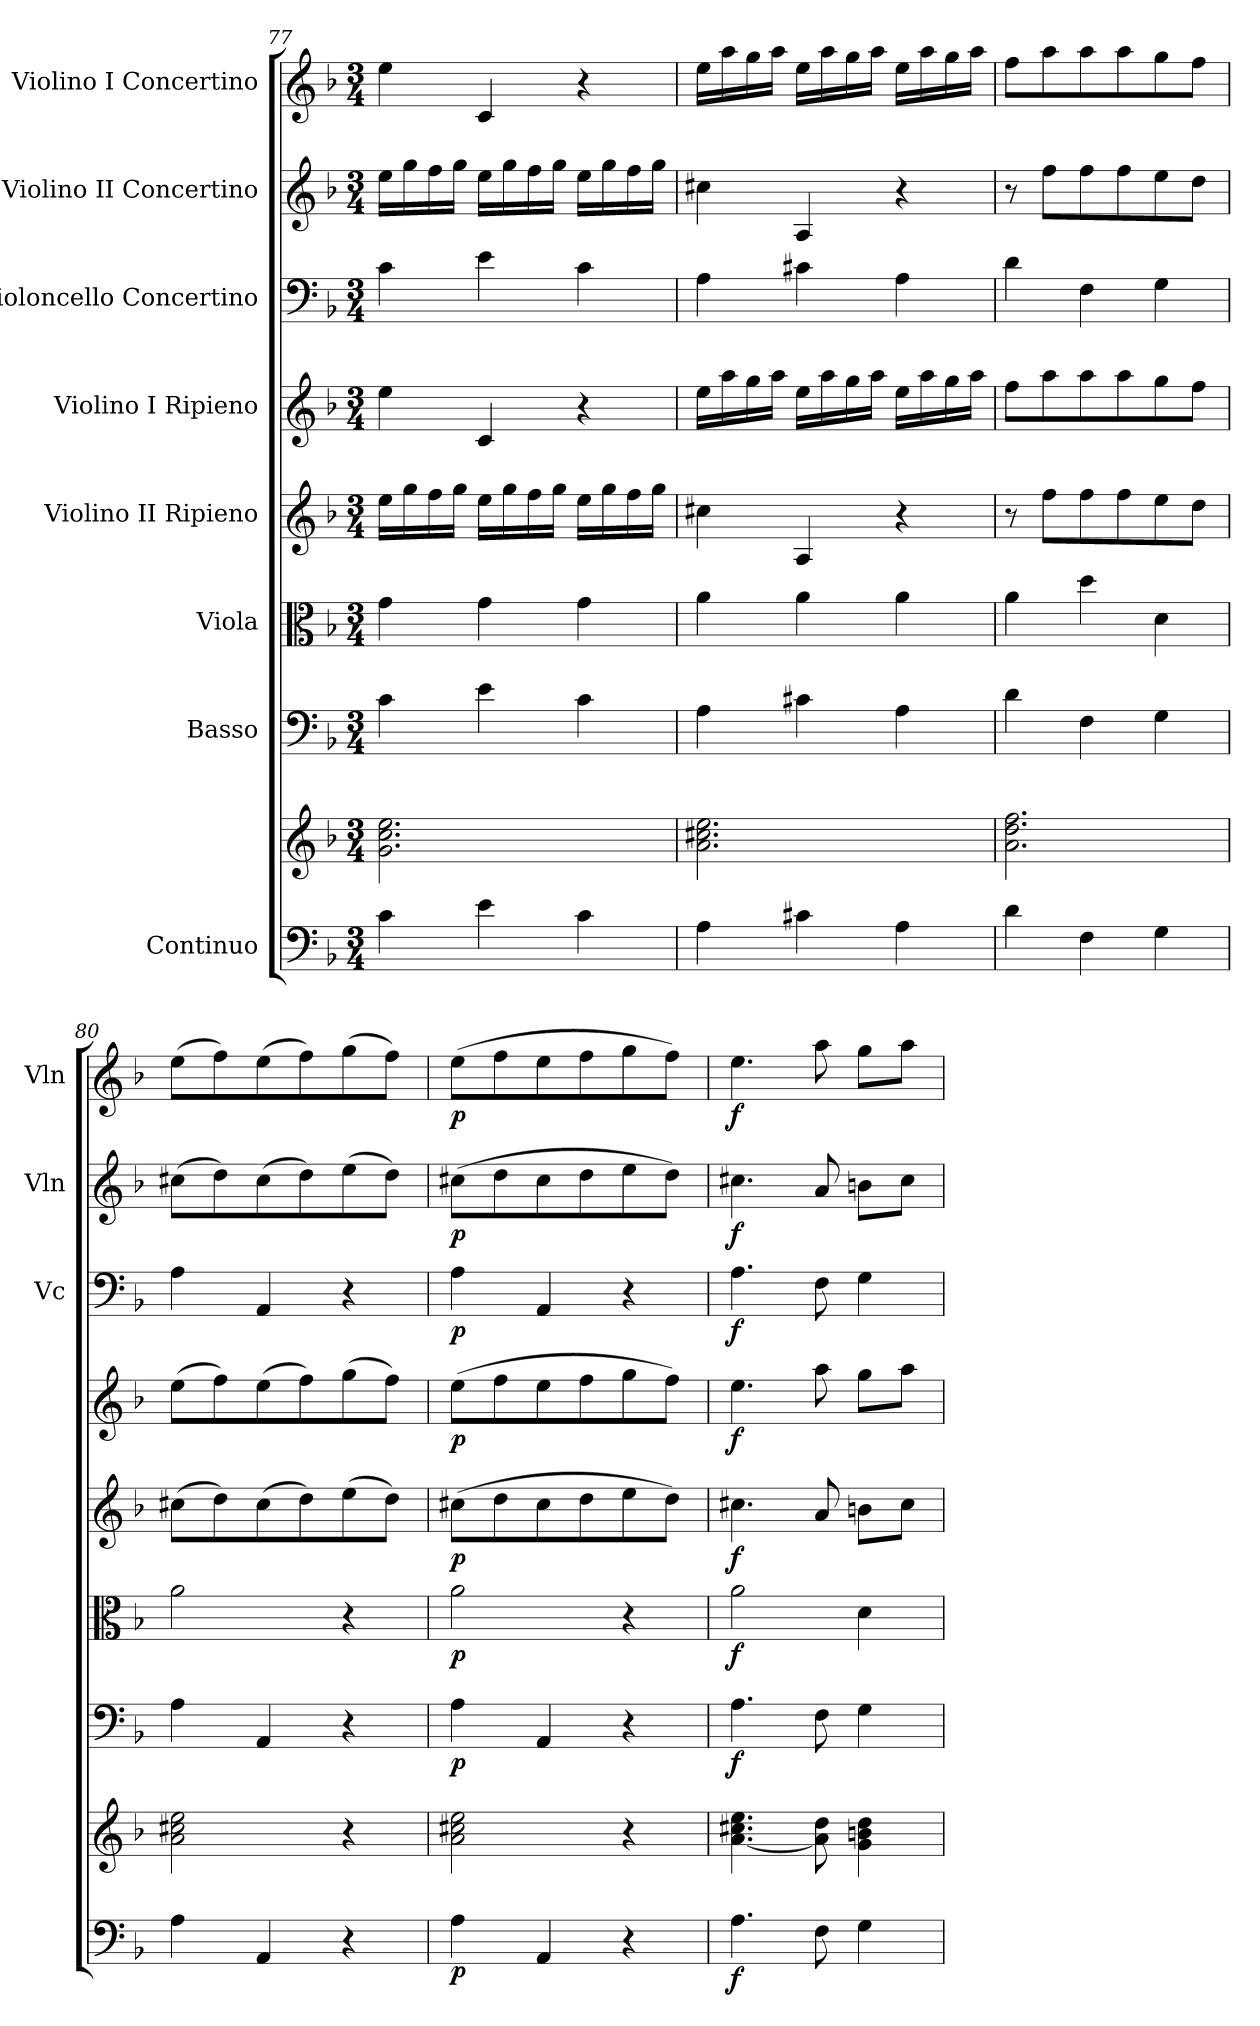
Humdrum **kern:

**kern	**kern	**dynam	**kern	**dynam	**kern	**dynam	**kern	**dynam	**kern	**dynam	**kern	**dynam	**kern	**dynam	**kern	**dynam
*part8	*part8	*part8	*part7	*part7	*part6	*part6	*part5	*part5	*part4	*part4	*part3	*part3	*part2	*part2	*part1	*part1
*staff9	*staff8	*staff8/9	*staff7	*staff7	*staff6	*staff6	*staff5	*staff5	*staff4	*staff4	*staff3	*staff3	*staff2	*staff2	*staff1	*staff1
*I"Continuo	*	*	*I"Basso	*	*I"Viola	*	*I"Violino II Ripieno	*	*I"Violino I Ripieno	*	*I"Violoncello Concertino	*	*I"Violino II Concertino	*	*I"Violino I Concertino	*
*	*	*	*	*	*	*	*	*	*	*	*I'Vc	*	*I'Vln	*	*I'Vln	*
*clefF4	*clefG2	*	*clefF4	*	*clefC3	*	*clefG2	*	*clefG2	*	*clefF4	*	*clefG2	*	*clefG2	*
*k[b-]	*k[b-]	*	*k[b-]	*	*k[b-]	*	*k[b-]	*	*k[b-]	*	*k[b-]	*	*k[b-]	*	*k[b-]	*
*M3/4	*M3/4	*	*M3/4	*	*M3/4	*	*M3/4	*	*M3/4	*	*M3/4	*	*M3/4	*	*M3/4	*
=77	=77	=77	=77	=77	=77	=77	=77	=77	=77	=77	=77	=77	=77	=77	=77	=77
4c\	2.g\ 2.cc\ 2.ee\	.	4c\	.	4g\	.	16ee\LL	.	4ee\	.	4c\	.	16ee\LL	.	4ee\	.
.	.	.	.	.	.	.	16gg\	.	.	.	.	.	16gg\	.	.	.
.	.	.	.	.	.	.	16ff\	.	.	.	.	.	16ff\	.	.	.
.	.	.	.	.	.	.	16gg\JJ	.	.	.	.	.	16gg\JJ	.	.	.
4e\	.	.	4e\	.	4g\	.	16ee\LL	.	4c/	.	4e\	.	16ee\LL	.	4c/	.
.	.	.	.	.	.	.	16gg\	.	.	.	.	.	16gg\	.	.	.
.	.	.	.	.	.	.	16ff\	.	.	.	.	.	16ff\	.	.	.
.	.	.	.	.	.	.	16gg\JJ	.	.	.	.	.	16gg\JJ	.	.	.
4c\	.	.	4c\	.	4g\	.	16ee\LL	.	4r	.	4c\	.	16ee\LL	.	4r	.
.	.	.	.	.	.	.	16gg\	.	.	.	.	.	16gg\	.	.	.
.	.	.	.	.	.	.	16ff\	.	.	.	.	.	16ff\	.	.	.
.	.	.	.	.	.	.	16gg\JJ	.	.	.	.	.	16gg\JJ	.	.	.
=78	=78	=78	=78	=78	=78	=78	=78	=78	=78	=78	=78	=78	=78	=78	=78	=78
4A\	2.a\ 2.cc#X\ 2.ee\	.	4A\	.	4a\	.	4cc#X\	.	16ee\LL	.	4A\	.	4cc#X\	.	16ee\LL	.
.	.	.	.	.	.	.	.	.	16aa\	.	.	.	.	.	16aa\	.
.	.	.	.	.	.	.	.	.	16gg\	.	.	.	.	.	16gg\	.
.	.	.	.	.	.	.	.	.	16aa\JJ	.	.	.	.	.	16aa\JJ	.
4c#X\	.	.	4c#X\	.	4a\	.	4A/	.	16ee\LL	.	4c#X\	.	4A/	.	16ee\LL	.
.	.	.	.	.	.	.	.	.	16aa\	.	.	.	.	.	16aa\	.
.	.	.	.	.	.	.	.	.	16gg\	.	.	.	.	.	16gg\	.
.	.	.	.	.	.	.	.	.	16aa\JJ	.	.	.	.	.	16aa\JJ	.
4A\	.	.	4A\	.	4a\	.	4r	.	16ee\LL	.	4A\	.	4r	.	16ee\LL	.
.	.	.	.	.	.	.	.	.	16aa\	.	.	.	.	.	16aa\	.
.	.	.	.	.	.	.	.	.	16gg\	.	.	.	.	.	16gg\	.
.	.	.	.	.	.	.	.	.	16aa\JJ	.	.	.	.	.	16aa\JJ	.
=79	=79	=79	=79	=79	=79	=79	=79	=79	=79	=79	=79	=79	=79	=79	=79	=79
4d\	2.a\ 2.dd\ 2.ff\	.	4d\	.	4a\	.	8r	.	8ff\L	.	4d\	.	8r	.	8ff\L	.
.	.	.	.	.	.	.	8ff\L	.	8aa\	.	.	.	8ff\L	.	8aa\	.
4F\	.	.	4F\	.	4dd\	.	8ff\	.	8aa\	.	4F\	.	8ff\	.	8aa\	.
.	.	.	.	.	.	.	8ff\	.	8aa\	.	.	.	8ff\	.	8aa\	.
4G\	.	.	4G\	.	4d\	.	8ee\	.	8gg\	.	4G\	.	8ee\	.	8gg\	.
.	.	.	.	.	.	.	8dd\J	.	8ff\J	.	.	.	8dd\J	.	8ff\J	.
=80	=80	=80	=80	=80	=80	=80	=80	=80	=80	=80	=80	=80	=80	=80	=80	=80
4A\	2a\ 2cc#X\ 2ee\	.	4A\	.	2a\	.	(>8cc#X\L	.	(>8ee\L	.	4A\	.	(>8cc#X\L	.	(>8ee\L	.
.	.	.	.	.	.	.	8dd\)	.	8ff\)	.	.	.	8dd\)	.	8ff\)	.
4AA/	.	.	4AA/	.	.	.	(>8cc#\	.	(>8ee\	.	4AA/	.	(>8cc#\	.	(>8ee\	.
.	.	.	.	.	.	.	8dd\)	.	8ff\)	.	.	.	8dd\)	.	8ff\)	.
4r	4r	.	4r	.	4r	.	(>8ee\	.	(>8gg\	.	4r	.	(>8ee\	.	(>8gg\	.
.	.	.	.	.	.	.	8dd\J)	.	8ff\J)	.	.	.	8dd\J)	.	8ff\J)	.
=81	=81	=81	=81	=81	=81	=81	=81	=81	=81	=81	=81	=81	=81	=81	=81	=81
!	!	!LO:DY:b=2	!	!LO:DY:b	!	!LO:DY:b	!	!LO:DY:b	!	!LO:DY:b	!	!LO:DY:b	!	!LO:DY:b	!	!LO:DY:b
4A\	2a\ 2cc#X\ 2ee\	p	4A\	p	2a\	p	(>8cc#X\L	p	(>8ee\L	p	4A\	p	(>8cc#X\L	p	(>8ee\L	p
.	.	.	.	.	.	.	8dd\	.	8ff\	.	.	.	8dd\	.	8ff\	.
4AA/	.	.	4AA/	.	.	.	8cc#\	.	8ee\	.	4AA/	.	8cc#\	.	8ee\	.
.	.	.	.	.	.	.	8dd\	.	8ff\	.	.	.	8dd\	.	8ff\	.
4r	4r	.	4r	.	4r	.	8ee\	.	8gg\	.	4r	.	8ee\	.	8gg\	.
.	.	.	.	.	.	.	8dd\J)	.	8ff\J)	.	.	.	8dd\J)	.	8ff\J)	.
=82	=82	=82	=82	=82	=82	=82	=82	=82	=82	=82	=82	=82	=82	=82	=82	=82
!	!	!LO:DY:b=2	!	!LO:DY:b	!	!LO:DY:b	!	!LO:DY:b	!	!LO:DY:b	!	!LO:DY:b	!	!LO:DY:b	!	!LO:DY:b
4.A\	[4.a\ 4.cc#X\ 4.ee\	f	4.A\	f	2a\	f	4.cc#X\	f	4.ee\	f	4.A\	f	4.cc#X\	f	4.ee\	f
8F\	8a\] 8dd\	.	8F\	.	.	.	8a/	.	8aa\	.	8F\	.	8a/	.	8aa\	.
4G\	4g\ 4bn\ 4dd\	.	4G\	.	4d\	.	8bn\L	.	8gg\L	.	4G\	.	8bn\L	.	8gg\L	.
.	.	.	.	.	.	.	8cc#\J	.	8aa\J	.	.	.	8cc#\J	.	8aa\J	.
=	=	=	=	=	=	=	=	=	=	=	=	=	=	=	=	=
*-	*-	*-	*-	*-	*-	*-	*-	*-	*-	*-	*-	*-	*-	*-	*-	*-
